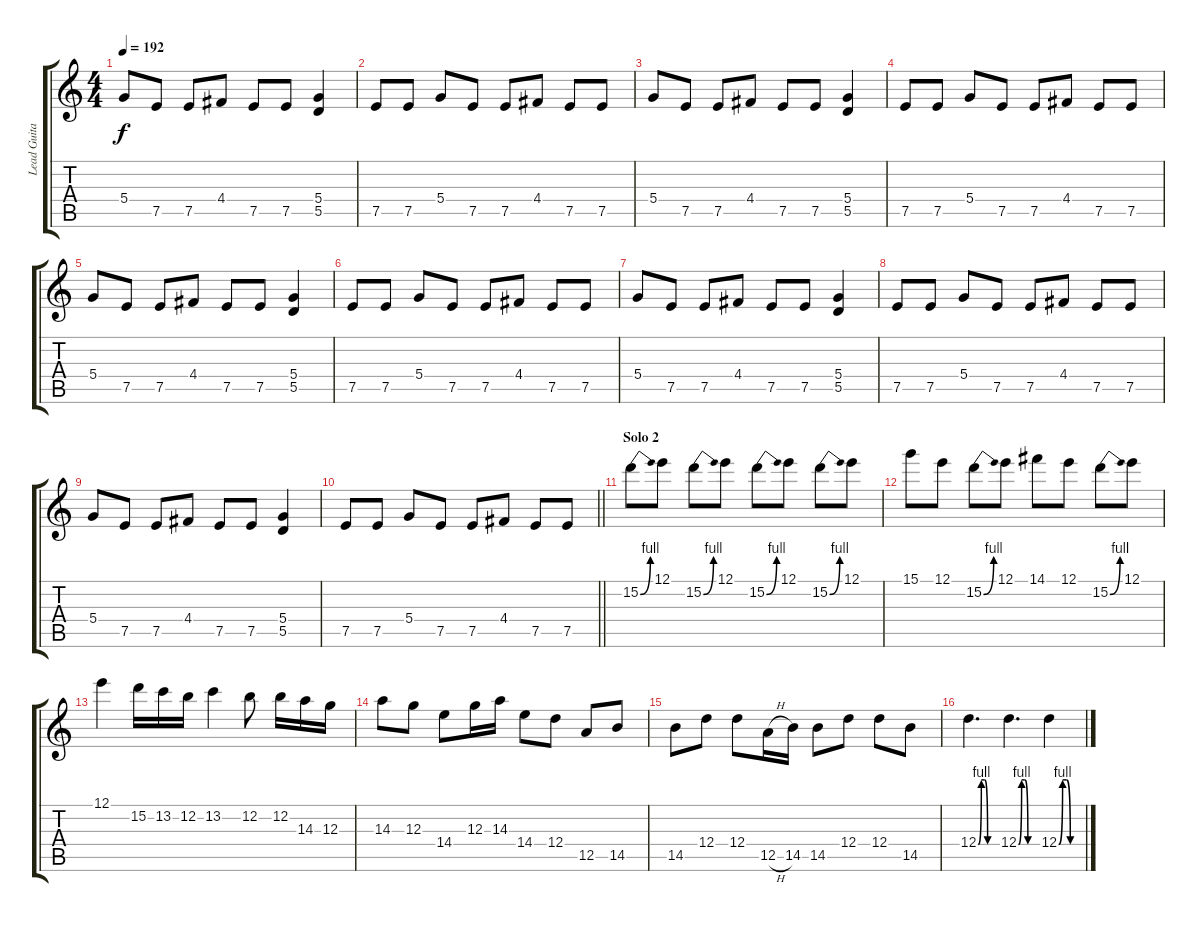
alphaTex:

\track ("Lead Guitar" "Lead Guita") {instrument distortionguitar}
\staff {score tabs}
\tuning (E4 B3 G3 D3 A2 E2) {hide}
\ts (4 4)
\tempo 192
\clef g2
\ks c
5.4.8{dy f} 7.5.8 7.5.8 4.4.8 7.5.8 7.5.8 (5.4 5.5).4 |
7.5.8 7.5.8 5.4.8 7.5.8 7.5.8 4.4.8 7.5.8 7.5.8 |
5.4.8 7.5.8 7.5.8 4.4.8 7.5.8 7.5.8 (5.4 5.5).4 |
7.5.8 7.5.8 5.4.8 7.5.8 7.5.8 4.4.8 7.5.8 7.5.8 |
5.4.8 7.5.8 7.5.8 4.4.8 7.5.8 7.5.8 (5.4 5.5).4 |
7.5.8 7.5.8 5.4.8 7.5.8 7.5.8 4.4.8 7.5.8 7.5.8 |
5.4.8 7.5.8 7.5.8 4.4.8 7.5.8 7.5.8 (5.4 5.5).4 |
7.5.8 7.5.8 5.4.8 7.5.8 7.5.8 4.4.8 7.5.8 7.5.8 |
5.4.8 7.5.8 7.5.8 4.4.8 7.5.8 7.5.8 (5.4 5.5).4 |
\barLineRight lightlight
7.5.8 7.5.8 5.4.8 7.5.8 7.5.8 4.4.8 7.5.8 7.5.8 |
\section ("" "Solo 2")
15.2{be (bend 0 0 60 4)}.8 12.1.8 15.2{be (bend 0 0 60 4)}.8 12.1.8 15.2{be (bend 0 0 60 4)}.8 12.1.8 15.2{be (bend 0 0 60 4)}.8 12.1.8 |
15.1.8 12.1.8 15.2{be (bend 0 0 60 4)}.8 12.1.8 14.1.8 12.1.8 15.2{be (bend 0 0 60 4)}.8 12.1.8 |
12.1.4 15.2.16 13.2.16 12.2.16 13.2.4 12.2.8 12.2.16 14.3.16 12.3.16 |
14.3.8 12.3.8 14.4.8 12.3.16 14.3.16 14.4.8 12.4.8 12.5.8 14.5.8 |
14.5.8 12.4.8 12.4.8 12.5{h}.16 14.5.16 14.5.8 12.4.8 12.4.8 14.5.8 |
12.4{be (custom 0 0 10 4 20 4 30 0 60 0)}.4{d} 12.4{be (custom 0 0 10 4 20 4 30 0 60 0)}.4{d} 12.4{be (custom 0 0 10 4 20 4 30 0 60 0)}.4
